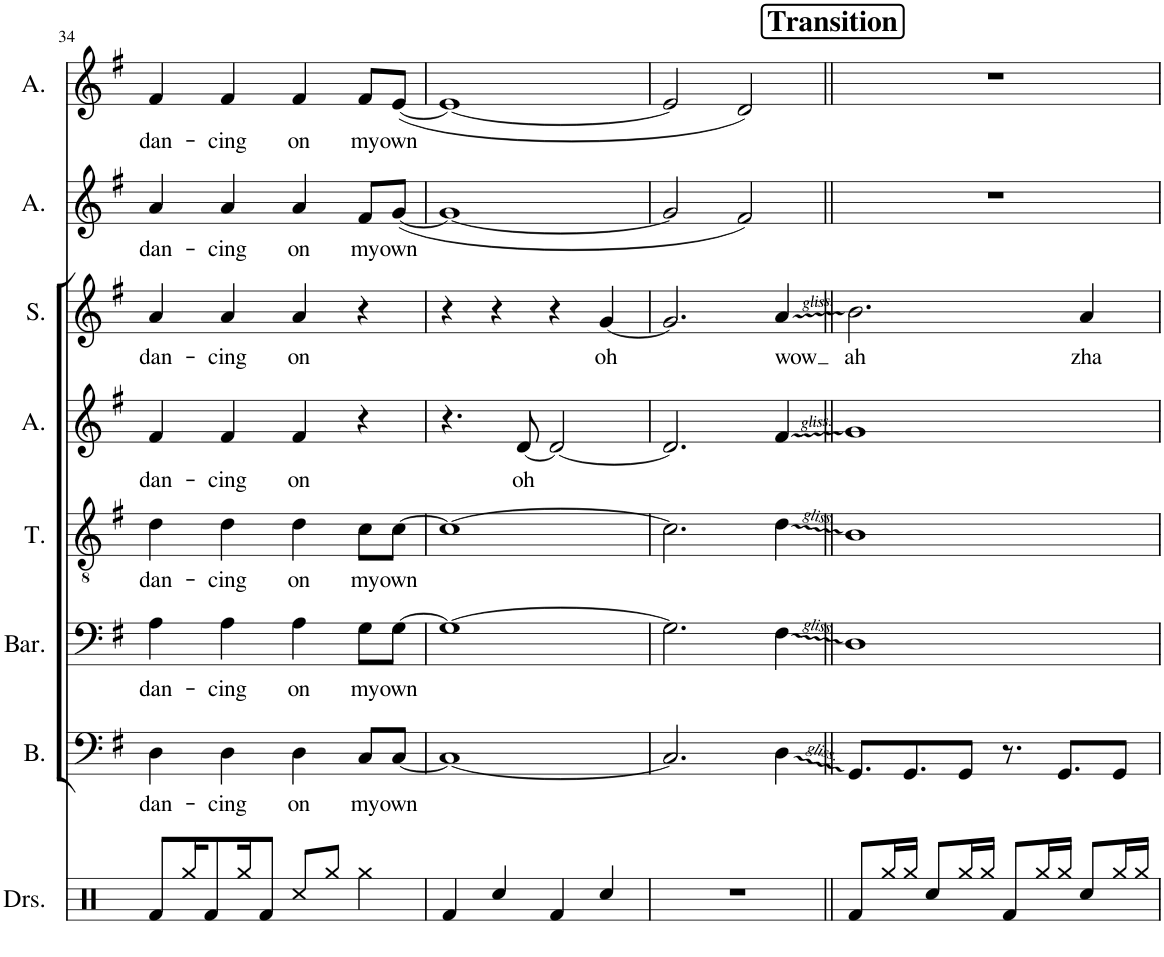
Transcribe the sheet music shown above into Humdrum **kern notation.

**kern	**kern	**text	**kern	**text	**kern	**text	**kern	**text	**kern	**text	**kern	**text	**kern	**text
*part8	*part7	*part7	*part6	*part6	*part5	*part5	*part4	*part4	*part3	*part3	*part2	*part2	*part1	*part1
*staff8	*staff7	*staff7	*staff6	*staff6	*staff5	*staff5	*staff4	*staff4	*staff3	*staff3	*staff2	*staff2	*staff1	*staff1
*I"Drumset	*I"Bass	*	*I"Baritone	*	*I"Tenor	*	*I"Alto	*	*I"Soprano	*	*I"Alto	*	*I"Alto	*
*I'Drs.	*I'B.	*	*I'Bar.	*	*I'T.	*	*I'A.	*	*I'S.	*	*I'A.	*	*I'A.	*
!!LO:PB:g=z
*clefX	*clefF4	*	*clefF4	*	*clefGv2	*	*clefG2	*	*clefG2	*	*clefG2	*	*clefG2	*
*k[]	*k[f#]	*	*k[f#]	*	*k[f#]	*	*k[f#]	*	*k[f#]	*	*k[f#]	*	*k[f#]	*
*M4/4	*M4/4	*	*M4/4	*	*M4/4	*	*M4/4	*	*M4/4	*	*M4/4	*	*M4/4	*
=34	=34	=34	=34	=34	=34	=34	=34	=34	=34	=34	=34	=34	=34	=34
!	!	!LO:LY:b	!	!LO:LY:b	!	!LO:LY:b	!	!LO:LY:b	!	!LO:LY:b	!	!LO:LY:b	!	!LO:LY:b
8Rf/L	4D\	dan-	4A\	dan-	4d\	dan-	4f#/	dan-	4a/	dan-	4a/	dan-	4f#/	dan-
16Rgg/K	.	.	.	.	.	.	.	.	.	.	.	.	.	.
8Rf/	.	.	.	.	.	.	.	.	.	.	.	.	.	.
!	!	!LO:LY:b	!	!LO:LY:b	!	!LO:LY:b	!	!LO:LY:b	!	!LO:LY:b	!	!LO:LY:b	!	!LO:LY:b
.	4D\	-cing	4A\	-cing	4d\	-cing	4f#/	-cing	4a/	-cing	4a/	-cing	4f#/	-cing
16Rgg/K	.	.	.	.	.	.	.	.	.	.	.	.	.	.
8Rf/J	.	.	.	.	.	.	.	.	.	.	.	.	.	.
!	!	!LO:LY:b	!	!LO:LY:b	!	!LO:LY:b	!	!LO:LY:b	!	!LO:LY:b	!	!LO:LY:b	!	!LO:LY:b
8Rcc/L	4D\	on	4A\	on	4d\	on	4f#/	on	4a/	on	4a/	on	4f#/	on
8Rgg/J	.	.	.	.	.	.	.	.	.	.	.	.	.	.
!	!	!LO:LY:b	!	!LO:LY:b	!	!LO:LY:b	!	!	!	!	!	!LO:LY:b	!	!LO:LY:b
4Rgg\	8C/L	my	8G\L	my	8c\L	my	4r	.	4r	.	8f#/L	my	8f#/L	my
!	!	!LO:LY:b	!	!LO:LY:b	!	!LO:LY:b	!	!	!	!	!	!LO:LY:b	!	!LO:LY:b
.	[8C/J	own	[8G\J	own	[8c\J	own	.	.	.	.	([8g/J	own	([8e/J	own
=35	=35	=35	=35	=35	=35	=35	=35	=35	=35	=35	=35	=35	=35	=35
4Rf/	1C_	.	1G_	.	1c_	.	4.r	.	4r	.	1g_	.	1e_	.
4Rcc/	.	.	.	.	.	.	.	.	4r	.	.	.	.	.
!	!	!	!	!	!	!	!	!LO:LY:b	!	!	!	!	!	!
.	.	.	.	.	.	.	[8d/	oh	.	.	.	.	.	.
4Rf/	.	.	.	.	.	.	2d/_	.	4r	.	.	.	.	.
!	!	!	!	!	!	!	!	!	!	!LO:LY:b	!	!	!	!
4Rcc/	.	.	.	.	.	.	.	.	[4g/	oh	.	.	.	.
=36	=36	=36	=36	=36	=36	=36	=36	=36	=36	=36	=36	=36	=36	=36
1r	2.C/]	.	2.G\]	.	2.c\]	.	2.d/]	.	2.g/]	.	2g/]	.	2e/]	.
.	.	.	.	.	.	.	.	.	.	.	2f#/)	.	2d/)	.
!	!	!	!	!	!	!	!	!	!	!LO:LY:b	!	!	!	!
.	4D\	.	4F#\	.	4d\	.	4f#/	.	4a/	wow	.	.	.	.
!!LO:REH:place=s1:a:B:cj:fs=14:t=Transition
=37||	=37||	=37||	=37||	=37||	=37||	=37||	=37||	=37||	=37||	=37||	=37||	=37||	=37||	=37||
!	!	!	!	!	!	!	!	!	!	!LO:LY:b	!	!	!	!
8Rf/L	8.GG/L	.	1D	.	1B	.	1g	.	2.b\	ah	1r	.	1r	.
16Rgg/L	.	.	.	.	.	.	.	.	.	.	.	.	.	.
16Rgg/JJ	8.GG/	.	.	.	.	.	.	.	.	.	.	.	.	.
8Rcc/L	.	.	.	.	.	.	.	.	.	.	.	.	.	.
16Rgg/L	8GG/J	.	.	.	.	.	.	.	.	.	.	.	.	.
16Rgg/JJ	.	.	.	.	.	.	.	.	.	.	.	.	.	.
8Rf/L	8.r	.	.	.	.	.	.	.	.	.	.	.	.	.
16Rgg/L	.	.	.	.	.	.	.	.	.	.	.	.	.	.
16Rgg/JJ	8.GG/L	.	.	.	.	.	.	.	.	.	.	.	.	.
!	!	!	!	!	!	!	!	!	!	!LO:LY:b	!	!	!	!
8Rcc/L	.	.	.	.	.	.	.	.	4a/	zha	.	.	.	.
16Rgg/L	8GG/J	.	.	.	.	.	.	.	.	.	.	.	.	.
16Rgg/JJ	.	.	.	.	.	.	.	.	.	.	.	.	.	.
=	=	=	=	=	=	=	=	=	=	=	=	=	=	=
*-	*-	*-	*-	*-	*-	*-	*-	*-	*-	*-	*-	*-	*-	*-
